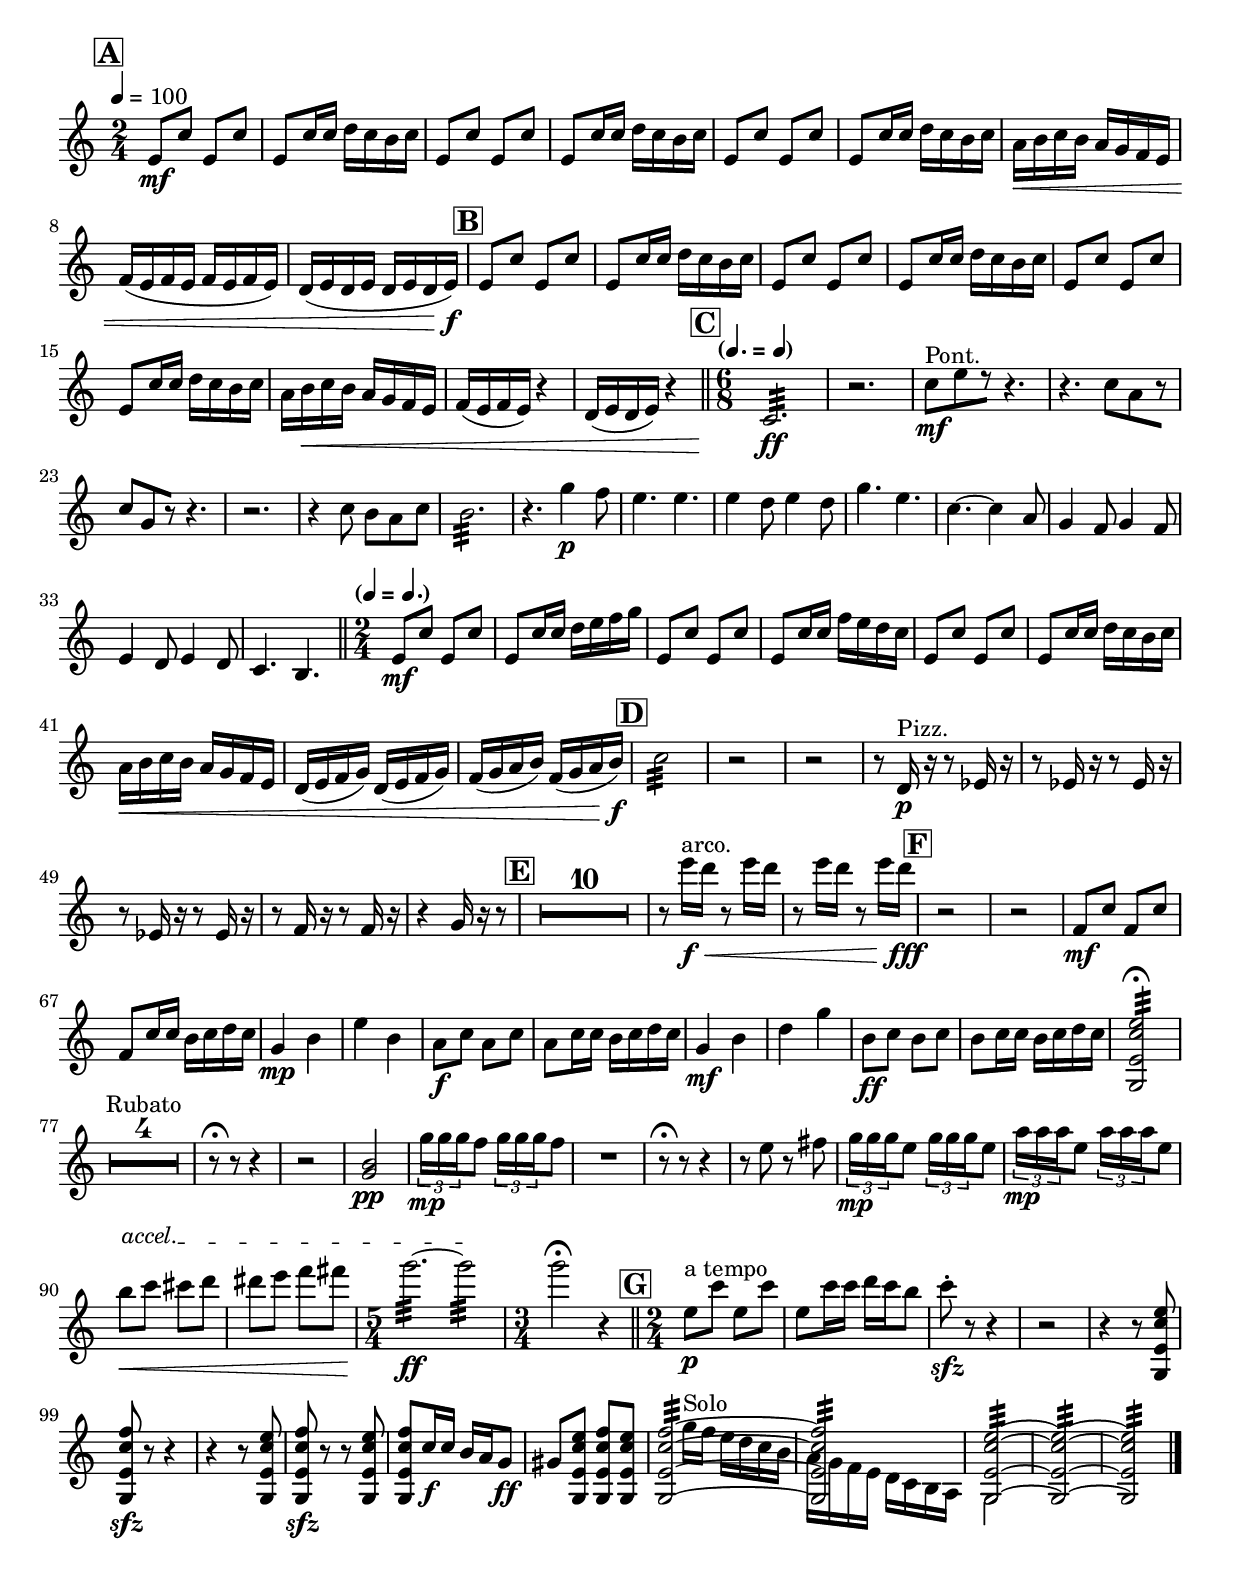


MandoA = {
	\set Score.markFormatter = #format-mark-box-alphabet
	\compressFullBarRests
	\override MultiMeasureRest.expand-limit = #2

	\time 2/4
	\mark \default
	\tempo 4 = 100
	e,8\mf c' e, c' e, c'16 c d c b c
	e,8 c' e, c' e, c'16 c d c b c
	e,8 c' e, c' e, c'16 c d c b c
	a\< b c b a g f e f (e f e f e f e) d (e d e d e d e)\f
\mark \default
	e8 c' e, c' e, c'16 c d c b c
	e,8 c' e, c' e, c'16 c d c b c
	e,8 c' e, c' e, c'16 c d c b c
	a b\< c b a g f e f (e f e) r4 d16 (e d e) r4
\mark \default
	\bar "||"
	\time 6/8
\tempo \markup { \concat {
      (\smaller \general-align #Y #DOWN \note #"4." #1
      " = "\smaller \general-align #Y #DOWN \note #"4" #1)}}
\set Score.tempoHideNote = ##t
\tempo 4. = 100
\set Score.tempoHideNote = ##f
	c2.:32\ff
	r2.
	c'8\mf^"Pont." [e r] r4.
	r4. c8 [a r] c8 [g r ] r4.
	r2.
	r4 c8 b8 [a c] b2.:32
	r4. g'4\p f8 e4. e e4 d8 e4 d8 g4. e 
	c4.~c4 a8 g4 f8 g4 f8 e4 d8 e4 d8 c4. b
	\bar "||"
	\time 2/4
\tempo \markup { \concat {
      (\smaller \general-align #Y #DOWN \note #"4" #1
      " = "\smaller \general-align #Y #DOWN \note #"4." #1)}}
\set Score.tempoHideNote = ##t
\tempo 4 = 100
\set Score.tempoHideNote = ##f

	e8\mf c' e, c' e, c'16 c d e f g
	e,8 c' e, c' e, c'16 c f e d c
	e,8 c' e, c' e, c'16 c d c b c
	a\< b c b a g f e d (e f g) d (e f g) f (g a b) f (g a b)\f
\mark \default
	c2:32
	r2 r2 r8 d,16\p^"Pizz." r r8 ees16 r
	r8 ees16 r r8 ees16 r r8 ees16 r r8 ees16 r
	r8 f16 r r8 f16 r r4  g16 r r8 
\mark \default
	R2*10
	r8 e''16^"arco."\f\< d r8 e16 d r8 e16 d r8 e16 d\fff
\mark \default
	r2 r2
	f,,8\mf c' f, c' f, c'16 c b c d c
	g4\mp b e b
	a8\f c a c a c16 c b c d c
	g4\mf b d g
	b,8\ff c b c b c16 c b c d c
	<g, e' c' e>2:32\fermata
	R2*4^"Rubato" r8\fermata r r4 r2
	<g' b>2\pp
	\times 2/3 {g'16\mp g g} f8 \times 2/3 {g16 g g} f8
	R2 r8\fermata r r4
	r8 e r fis
	\times 2/3 {g16\mp g g} e8 \times 2/3 {g16 g g} e8
	\times 2/3 {a16\mp a a} e8 \times 2/3 {a16 a a} e8
\override TextSpanner #'(bound-details left text) = "accel."
	b'\<\startTextSpan c cis d dis e f fis 
	\time 5/4
	g2.:32\ff ~g2:\stopTextSpan
	\time 3/4
	g2\fermata
	r4
\mark \default
	\time 2/4
	\bar "||"
	e,8\p^"a tempo" c' e, c' e, c'16 c d c b8 c-.\sfz r8 r4
	r2 r4 r8 <g,, e' c' e> <g e' c' f>\sfz r r4
	r4 r8 <g e' c' e> <g e' c' f>\sfz r r8 <g e' c' e> <g e' c' f>
	c'16\f c b a g8\ff gis <g, e' c' e> <g e' c' f>  <g e' c' e> 
<<{	
	<g e' c' f>2:32 ~<g e' c' f>2:32
	<g e' c' e>2: ~<g e' c' e>2: ~<g e' c' e>2:
}\\{
	s8 g''16^"Solo" f e d c b a g f e d c b a g2
}>>
\bar "|."
	 
}



\score {
\header{
title =\markup { 
         \override #'(font-name . "Avenir Light")
		\fontsize #5 
         "Rondo" }
subtitle = "  "
subsubtitle =  \markup { 
         \override #'(font-name . "Avenir Light")
		\fontsize #5 
         "Mandolin One" }
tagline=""
composer = \markup { 
         \override #'(font-name . "Avenir Light")
		\fontsize #1 
         "Brian Ellis" }
arranger = "   "
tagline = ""
}


	%\midi {}
	\layout {indent = 0}
	\new Staff \relative c''{\MandoA}
}

\pageBreak
